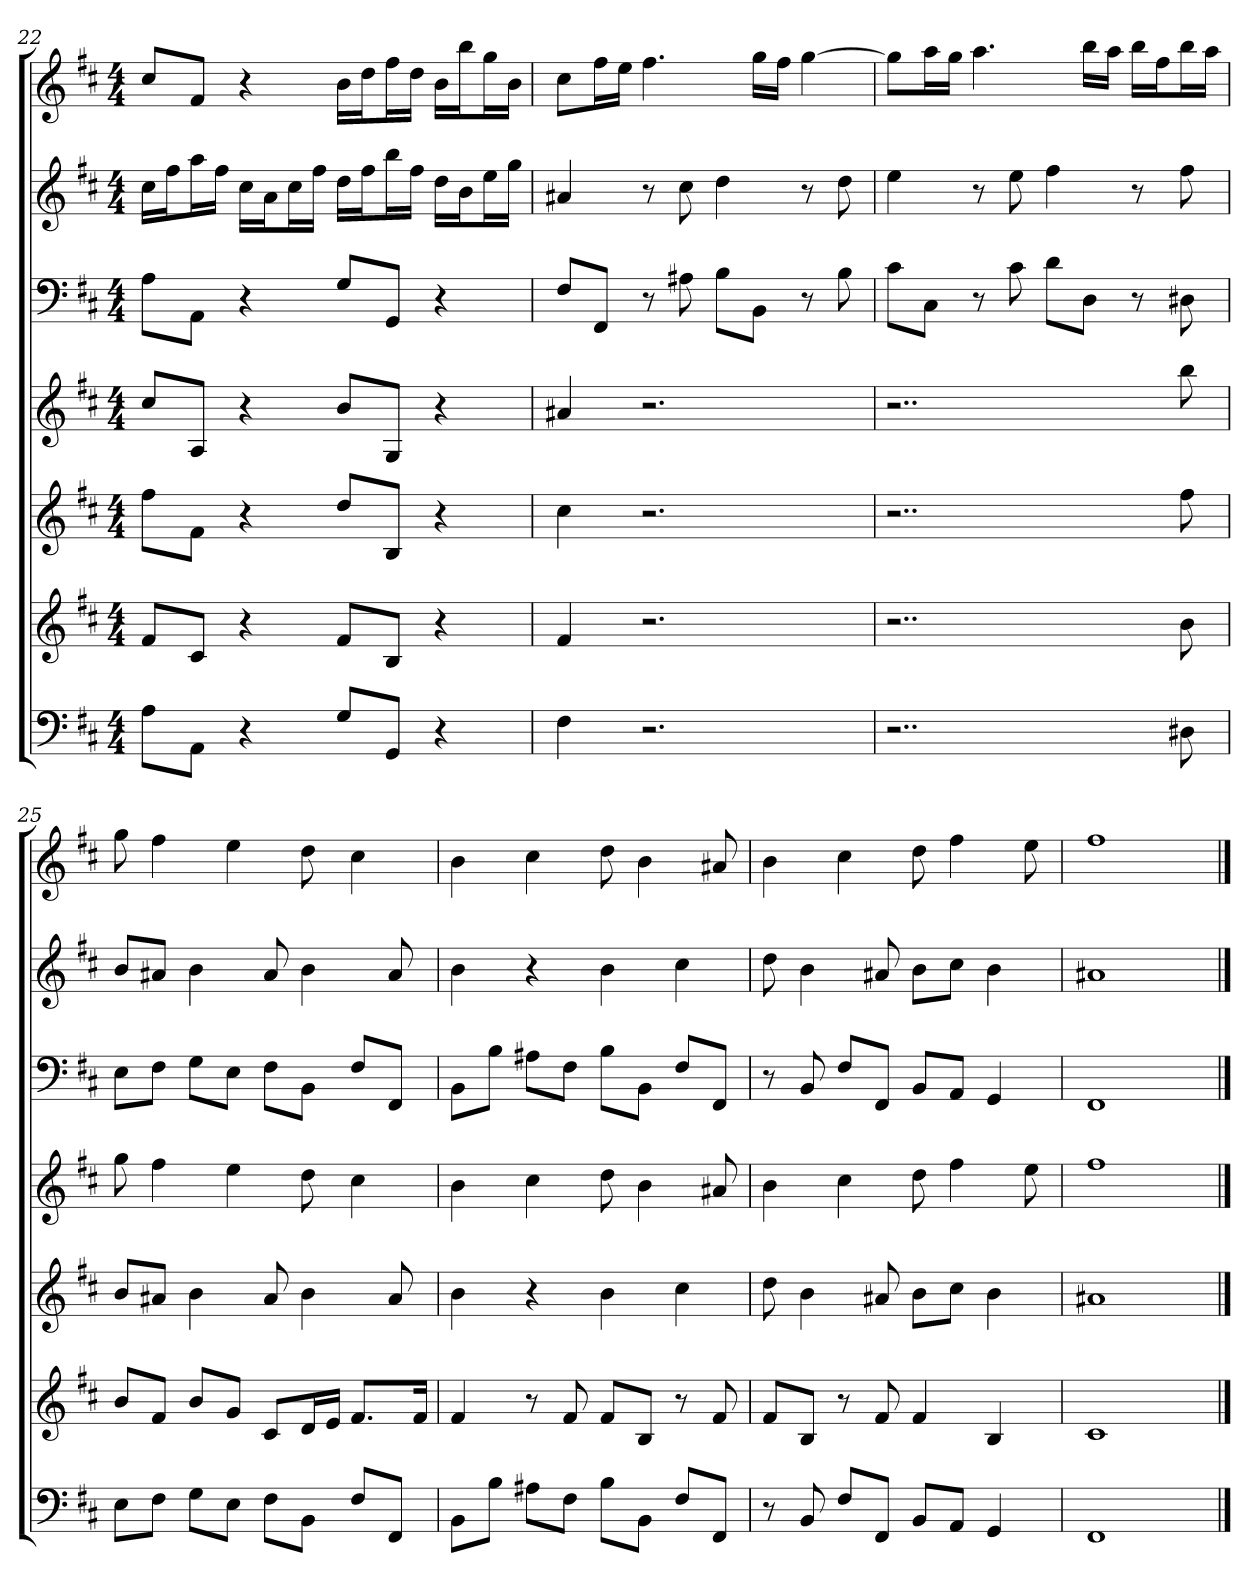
**kern	**kern	**kern	**kern	**kern	**kern	**kern
*part7	*part6	*part5	*part4	*part3	*part2	*part1
*staff7	*staff6	*staff5	*staff4	*staff3	*staff2	*staff1
*k[f#c#]	*k[f#c#]	*k[f#c#]	*k[f#c#]	*k[f#c#]	*k[f#c#]	*k[f#c#]
*b:	*b:	*b:	*b:	*b:	*b:	*b:
*M4/4	*M4/4	*M4/4	*M4/4	*M4/4	*M4/4	*M4/4
=22	=22	=22	=22	=22	=22	=22
8AL	8f#L	8ff#L	8cc#L	8AL	16cc#LL	8cc#L
.	.	.	.	.	16ff#J	.
8AAJ	8c#J	8f#J	8AJ	8AAJ	16aaL	8f#J
.	.	.	.	.	16ff#JJ	.
4r	4r	4r	4r	4r	16cc#LL	4r
.	.	.	.	.	16aJ	.
.	.	.	.	.	16cc#L	.
.	.	.	.	.	16ff#JJ	.
8GL	8f#L	8ddL	8bL	8GL	16ddLL	16bLL
.	.	.	.	.	16ff#J	16ddJ
8GGJ	8BJ	8BJ	8GJ	8GGJ	16bbL	16ff#L
.	.	.	.	.	16ff#JJ	16ddJJ
4r	4r	4r	4r	4r	16ddLL	16bLL
.	.	.	.	.	16bJ	16bbJ
.	.	.	.	.	16eeL	16ggL
.	.	.	.	.	16ggJJ	16bJJ
=23	=23	=23	=23	=23	=23	=23
4F#	4f#	4cc#	4a#X	8F#L	4a#X	8cc#L
.	.	.	.	8FF#J	.	16ff#L
.	.	.	.	.	.	16eeJJ
2.r	2.r	2.r	2.r	8r	8r	4.ff#
.	.	.	.	8A#X	8cc#	.
.	.	.	.	8BL	4dd	.
.	.	.	.	8BBJ	.	16ggLL
.	.	.	.	.	.	16ff#JJ
.	.	.	.	8r	8r	[4gg
.	.	.	.	8B	8dd	.
=24	=24	=24	=24	=24	=24	=24
2..r	2..r	2..r	2..r	8c#L	4ee	8ggL]
.	.	.	.	8C#J	.	16aaL
.	.	.	.	.	.	16ggJJ
.	.	.	.	8r	8r	4.aa
.	.	.	.	8c#	8ee	.
.	.	.	.	8dL	4ff#	.
.	.	.	.	8DJ	.	16bbLL
.	.	.	.	.	.	16aaJJ
.	.	.	.	8r	8r	16bbLL
.	.	.	.	.	.	16ff#J
8D#X	8b	8ff#	8bb	8D#X	8ff#	16bbL
.	.	.	.	.	.	16aaJJ
=25	=25	=25	=25	=25	=25	=25
8EL	8bL	8bL	8gg	8EL	8bL	8gg
8F#J	8f#J	8a#XJ	4ff#	8F#J	8a#XJ	4ff#
8GL	8bL	4b	.	8GL	4b	.
8EJ	8gJ	.	4ee	8EJ	.	4ee
8F#L	8c#L	8a#	.	8F#L	8a#	.
8BBJ	16dL	4b	8dd	8BBJ	4b	8dd
.	16eJJ	.	.	.	.	.
8F#L	8.f#L	.	4cc#	8F#L	.	4cc#
8FF#J	.	8a#	.	8FF#J	8a#	.
.	16f#Jk	.	.	.	.	.
=26	=26	=26	=26	=26	=26	=26
8BBL	4f#	4b	4b	8BBL	4b	4b
8BJ	.	.	.	8BJ	.	.
8A#XL	8r	4r	4cc#	8A#XL	4r	4cc#
8F#J	8f#	.	.	8F#J	.	.
8BL	8f#L	4b	8dd	8BL	4b	8dd
8BBJ	8BJ	.	4b	8BBJ	.	4b
8F#L	8r	4cc#	.	8F#L	4cc#	.
8FF#J	8f#	.	8a#X	8FF#J	.	8a#X
=27	=27	=27	=27	=27	=27	=27
8r	8f#L	8dd	4b	8r	8dd	4b
8BB	8BJ	4b	.	8BB	4b	.
8F#L	8r	.	4cc#	8F#L	.	4cc#
8FF#J	8f#	8a#X	.	8FF#J	8a#X	.
8BBL	4f#	8bL	8dd	8BBL	8bL	8dd
8AAJ	.	8cc#J	4ff#	8AAJ	8cc#J	4ff#
4GG	4B	4b	.	4GG	4b	.
.	.	.	8ee	.	.	8ee
=28	=28	=28	=28	=28	=28	=28
1FF#	1c#	1a#X	1ff#	1FF#	1a#X	1ff#
==	==	==	==	==	==	==
*-	*-	*-	*-	*-	*-	*-
